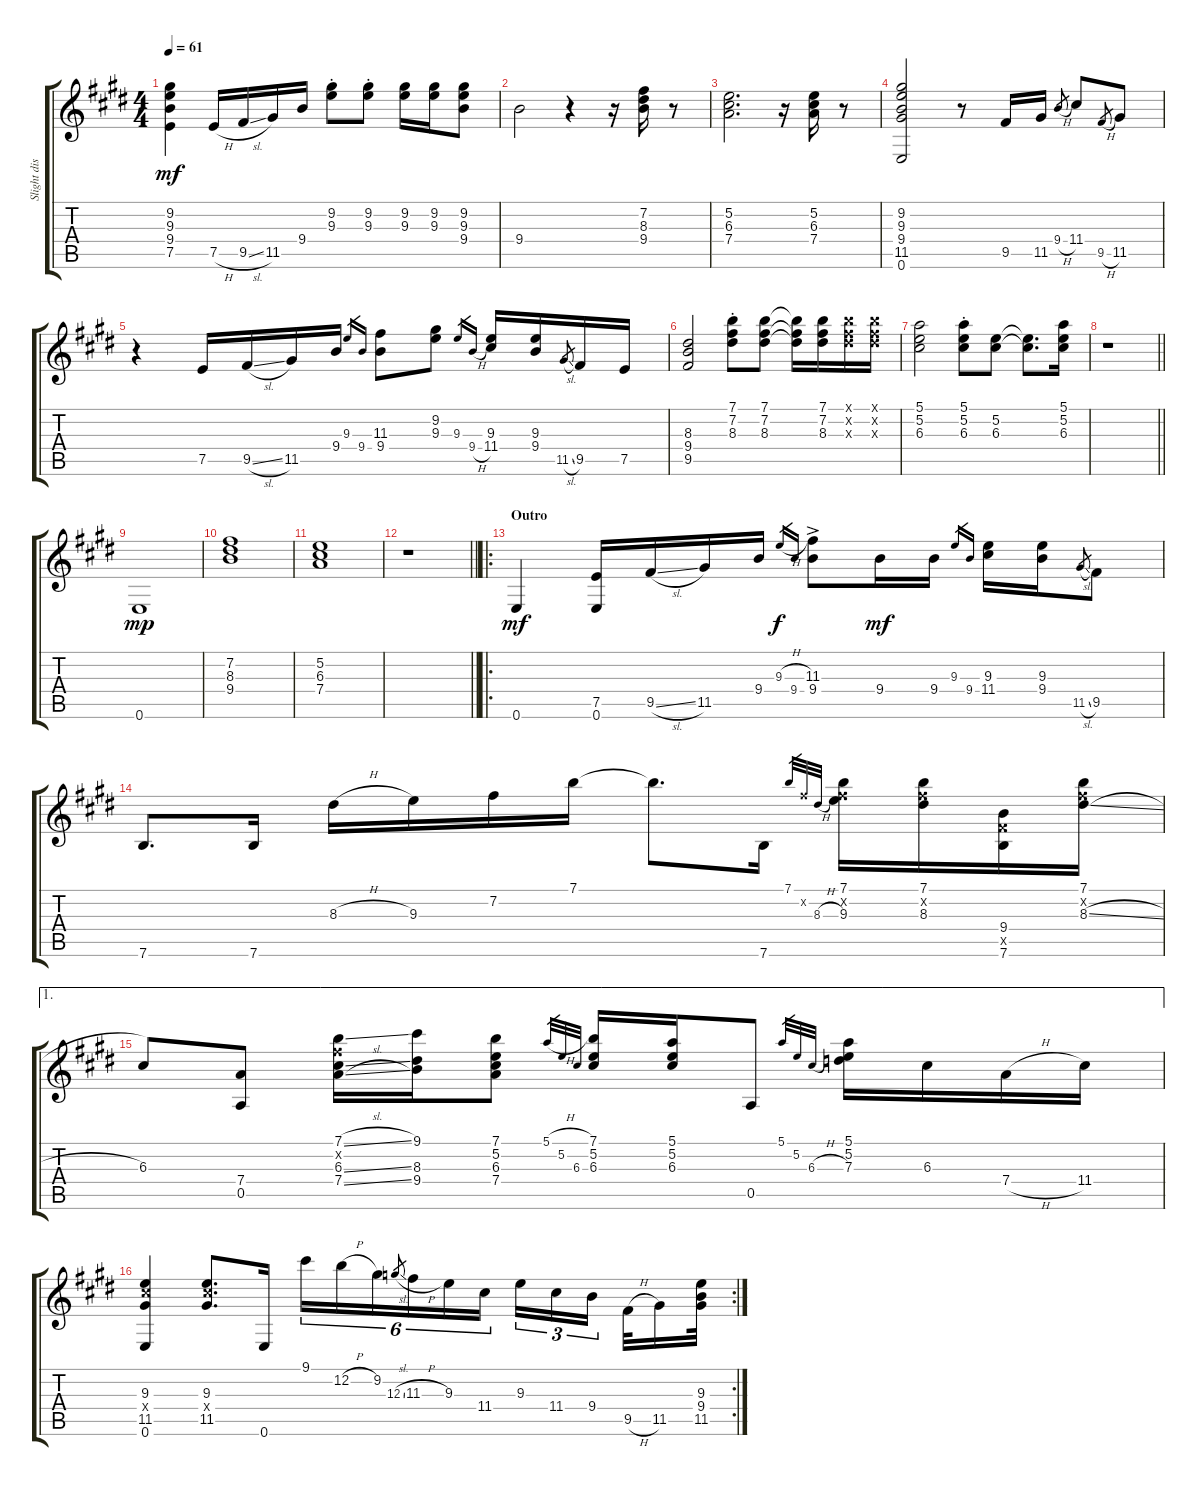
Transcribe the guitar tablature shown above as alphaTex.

\track ("Slight dist" "Slight dis") {instrument electricguitarjazz}
\staff {score tabs}
\tuning (E4 B3 G3 D3 A2 E2) {hide}
\ts (4 4)
\tempo 61
\clef g2
\ks c#minor
(9.2 9.3 9.4 7.5).4{dy mf} 7.5{h}.16 9.5{sl}.16 11.5.16 9.4.16 (9.2{st} 9.3{st}).8 (9.2{st} 9.3{st}).8 (9.2 9.3).16 (9.2 9.3).16 (9.2 9.3 9.4).8 |
9.4.2 r.4 r.16 (7.2 8.3 9.4).16 r.8 |
(5.2 6.3 7.4).2{d} r.16 (5.2 6.3 7.4).16 r.8 |
(9.2 9.3 9.4 11.5 0.6).2 r.8 9.5.16 11.5.16 9.4{h}.8{gr} 11.4.8 9.5{h}.8{gr} 11.5.8 |
r.4 7.5.16 9.5{sl}.16 11.5.16 9.4.16 9.3.16{gr} 9.4.16{gr} (11.3 9.4).8 (9.2 9.3).8 9.3.16{gr} 9.4{h}.16{gr} (9.3 11.4).16 (9.3 9.4).16 11.5{sl}.8{gr} 9.5.16 7.5.16 |
(8.3 9.4 9.5).2 (7.1{st} 7.2{st} 8.3{st}).8 (7.1 7.2 8.3).8 (7.1{t} 7.2{t} 8.3{t}).16 (7.1 7.2 8.3).16 (7.1{x} 7.2{x} 8.3{x}).16 (7.1{x} 7.2{x} 8.3{x}).16 |
(5.1 5.2 6.3).2 (5.1{st} 5.2{st} 6.3{st}).8 (5.2 6.3).8 (5.2{t} 6.3{t}).8{d} (5.1 5.2 6.3).16 |
\barLineRight lightlight
r.1 |
0.6.1{dy mp} |
(7.2 8.3 9.4).1 |
(5.2 6.3 7.4).1 |
\barLineRight lightlight
r.1 |
\ro
\section ("" "Outro")
0.6.4{dy mf} (7.5 0.6).16 9.5{sl}.16 11.5.16 9.4.16 9.3{h}.16{gr dy f} 9.4.16{gr} (11.3{ac} 9.4{ac}).8 9.4.16{dy mf} 9.4.16 9.3.16{gr} 9.4.16{gr} (9.3 11.4).16 (9.3 9.4).16 11.5{sl}.8{gr} 9.5.8 |
7.6.8{d} 7.6.16 8.3{h}.16 9.3.16 7.2.16 7.1.16 7.1{t}.8{d} 7.6.16 7.1.32{gr} 7.2{x}.32{gr} 8.3{h}.32{gr} (7.1 7.2{x} 9.3).16 (7.1 7.2{x} 8.3).16 (9.4 9.5{x} 7.6).16 (7.1 7.2{x} 8.3{sl}).16 |
\ae 1
6.3.8 (7.4 0.5).8 (7.1{sl} 7.2{x} 6.3{sl} 7.4{sl}).16 (9.1 8.3 9.4).16 (7.1 5.2 6.3 7.4).8 5.1{h}.32{gr} 5.2.32{gr} 6.3.32{gr} (7.1 5.2 6.3).16 (5.1 5.2 6.3).16 0.5.8 5.1.32{gr} 5.2.32{gr} 6.3{h}.32{gr} (5.1 5.2 7.3).16 6.3.16 7.4{h}.16 11.4.16 |
\rc 2
(9.3 11.4{x} 11.5 0.6).4 (9.3 11.4{x} 11.5).8{d} 0.6.16 9.1.16{tu (6 4)} 12.2{h}.16{tu (6 4)} 9.2.16{tu (6 4)} 12.3{sl}.8{gr beam splitsecondary} 11.3{h}.16{tu (6 4)} 9.3.16{tu (6 4)} 11.4.16{tu (6 4)} 9.3.16{tu (3 2)} 11.4.16{tu (3 2)} 9.4.16{tu (3 2) beam splitsecondary} 9.5{h}.32 11.5.16 (9.3 9.4 11.5).32
